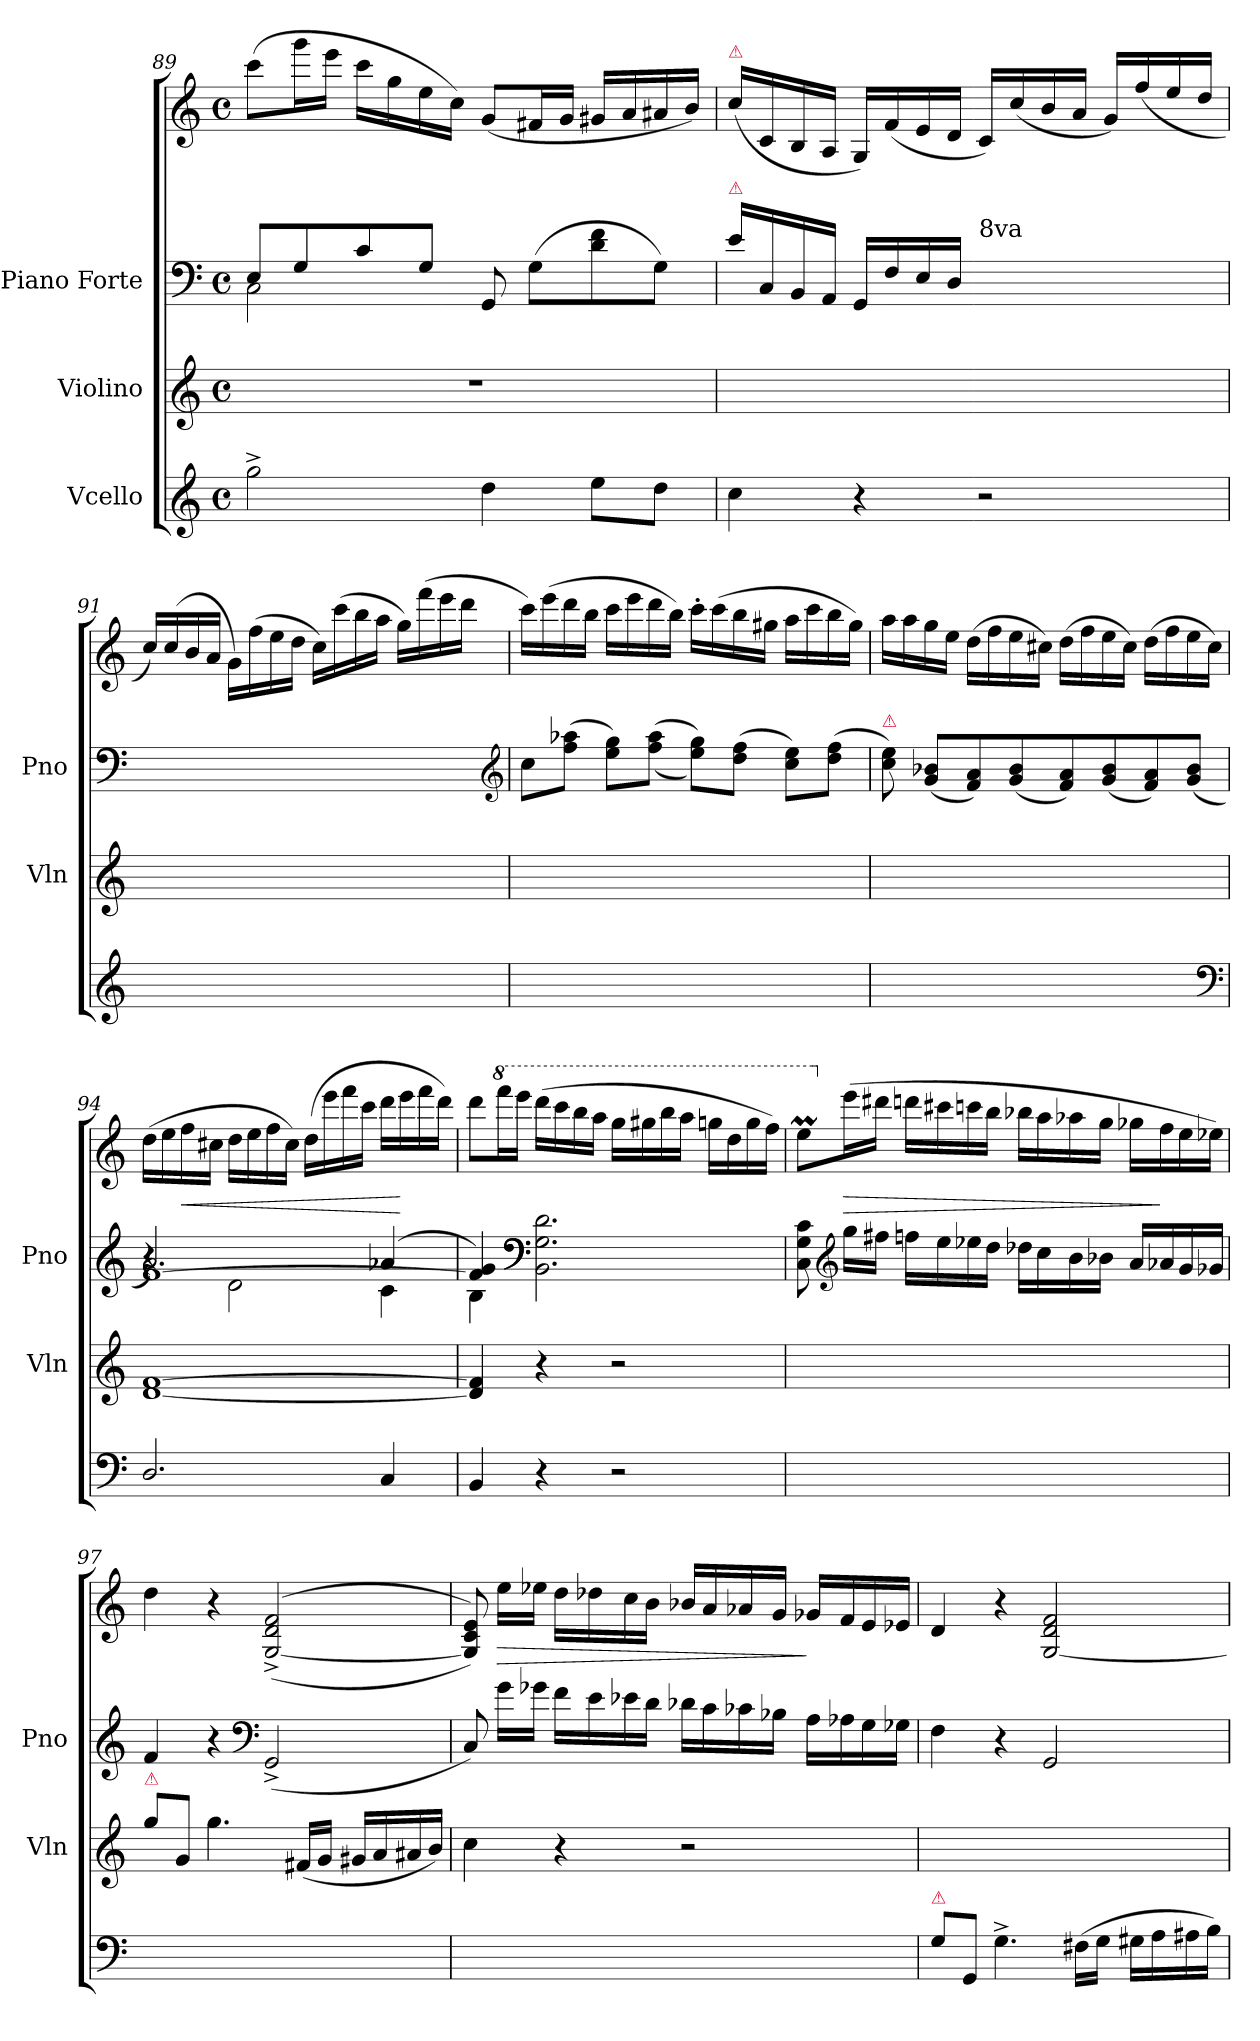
**kern	**kern	**kern	**kern	**dynam
*part3	*part2	*part1	*part1	*part1
*staff4	*staff3	*staff2	*staff1	*staff1/2
*I"Vcello	*I"Violino	*I"Piano Forte	*	*
*	*I'Vln	*I'Pno	*	*
*clefG2	*clefG2	*clefF4	*clefG2	*
*k[]	*k[]	*k[]	*k[]	*
*a:	*a:	*a:	*a:	*
*M4/4	*M4/4	*M4/4	*M4/4	*
*met(c)	*met(c)	*met(c)	*met(c)	*
=89	=89	=89	=89	=89
*	*	*^	*	*
2gg^\	1r	8E/L	2C\	(8ccc\L	.
.	.	8G/	.	16ggg\L	.
.	.	.	.	16eee\JJ	.
.	.	8c/	.	16ccc\LL	.
.	.	.	.	16gg\	.
.	.	8G/J	.	16ee\	.
.	.	.	.	16cc\JJ)	.
4dd\	.	8GG/	2ryy	(>8g/L	.
.	.	(8G\L	.	16f#X/L	.
.	.	.	.	16g/JJ	.
8ee\L	.	8d\ 8f\	.	16g#X/LL	.
.	.	.	.	16a/	.
8dd\J	.	8G\J)	.	16a#X/	.
.	.	.	.	16b/JJ)	.
*	*	*v	*v	*	*
=90	=90	=90	=90	=90
!	!	!	!LO:TX:a:color=crimson:t=⚠	!
!	!	!LO:TX:a:color=crimson:t=⚠	!	!
4cc\	1ryy	16e\LL	(>16cc\LL	.
.	.	16C/	16c/	.
.	.	16BB/	16B/	.
.	.	16AA/JJ	16A/JJ	.
4r	.	16GG/LL	16G/LL)	.
.	.	16F/	(>16f/	.
.	.	16E/	16e/	.
.	.	16D/JJ	16d/JJ	.
!	!	!LO:TX:a:t=8va	!	!
2r	.	16C\LLyy	16c/LL)	.
.	.	16c\yy	(16cc/	.
.	.	16B\yy	16b/	.
.	.	16A\JJyy	16a/JJ	.
.	.	16G\LLyy	16g/LL)	.
.	.	16f\yy	(16ff/	.
.	.	16e\yy	16ee/	.
.	.	16d\JJyy	16dd/JJ	.
=91	=91	=91	=91	=91
1ryy	1ryy	16c\LLyy	16cc/LL)	.
.	.	16c\yy	(16cc/	.
.	.	16B\yy	16b/	.
.	.	16A\JJyy	16a/JJ	.
.	.	16G\LLyy	16g\LL)	.
.	.	16f\yy	(16ff\	.
.	.	16e\yy	16ee\	.
.	.	16d\JJyy	16dd\JJ	.
.	.	16c\LLyy	16cc\LL)	.
.	.	16cc\yy	(16ccc\	.
.	.	16b\yy	16bb\	.
.	.	16a\JJyy	16aa\JJ	.
.	.	16g\LLyy	16gg\LL)	.
.	.	16ff\yy	(16fff\	.
.	.	16ee\yy	16eee\	.
.	.	16dd\JJyy	16ddd\JJ	.
*	*	*clefG2	*	*
=92	=92	=92	=92	=92
1ryy	1ryy	8cc\L	16ccc\LL)	.
.	.	.	(16eee\	.
.	.	(8ff\ 8aa-X\J	16ddd\	.
.	.	.	16bb\JJ	.
.	.	8ee\ 8gg\L)	16ccc\LL	.
.	.	.	16eee\	.
.	.	(<(>8ff\ 8aa-\J	16ddd\	.
.	.	.	16bb\JJ)	.
.	.	8ee\ 8gg\L))	16ccc'\LL	.
.	.	.	(16ccc\	.
.	.	(8dd\ 8ff\J	16bb\	.
.	.	.	16gg#X\JJ	.
.	.	8cc\ 8ee\L)	16aa\LL	.
.	.	.	16ccc\	.
.	.	(8dd\ 8ff\J	16bb\	.
.	.	.	16gg#\JJ)	.
=93	=93	=93	=93	=93
!	!	!LO:TX:a:color=crimson:t=⚠	!	!
1ryy	1ryy	8cc\ 8ee\)	16aa\LL	.
.	.	.	16aa\	.
.	.	(8g/ 8b-X/L	16gg\	.
.	.	.	16ee\JJ	.
.	.	8f/ 8a/)	(16dd\LL	.
.	.	.	16ff\	.
.	.	(8g/ 8b-/	16ee\	.
.	.	.	16cc#X\JJ)	.
.	.	8f/ 8a/)	(16dd\LL	.
.	.	.	16ff\	.
.	.	(8g/ 8b-/	16ee\	.
.	.	.	16cc#\JJ)	.
.	.	8f/ 8a/)	(16dd\LL	.
.	.	.	16ff\	.
.	.	(8g/ 8b-/J	16ee\	.
.	.	.	16cc#\JJ)	.
*clefF4	*	*	*	*
=94	=94	=94	=94	=94
*	*	*^	*	*
*	*	*	*^	*	*
2.D/	[1d [1f	2.a/)	4r	[1f	(16dd\LL	.
.	.	.	.	.	16ee\	.
.	.	.	.	.	16ff\	<
.	.	.	.	.	16cc#X\JJ	.
.	.	.	2d\	.	16dd\LL	.
.	.	.	.	.	16ee\	.
.	.	.	.	.	16ff\	.
.	.	.	.	.	16cc#\JJ)	.
.	.	.	.	.	(16dd\LL	.
.	.	.	.	.	16eee\	.
.	.	.	.	.	16fff\	.
.	.	.	.	.	16ccc\JJ	.
4C/	.	(4a-X/	4c\	.	16ddd\LL	.
.	.	.	.	.	16eee\	[
.	.	.	.	.	16fff\	.
.	.	.	.	.	16ddd\JJ)	.
*	*	*	*v	*v	*	*
=95	=95	=95	=95	=95	=95
4BB/	4d]/ 4f]/	4f]/ 4g/)	4B\	8ddd\L	.
*	*	*	*	*8va	*
.	.	.	.	16ffff\L	.
.	.	.	.	16eeee\JJ	.
*	*	*clefF4	*	*	*
4r	4r	2.BB\ 2.G\ 2.d\	4ryy	(16dddd\LL	.
.	.	.	.	16cccc\	.
.	.	.	.	16bbb\	.
.	.	.	.	16aaa\JJ	.
2r	2r	.	2ryy	16ggg\LL	.
.	.	.	.	16ggg#X\	.
.	.	.	.	16bbb\	.
.	.	.	.	16aaa\JJ	.
.	.	.	.	16gggn\LL	.
.	.	.	.	16ddd\	.
.	.	.	.	16ggg\	.
.	.	.	.	16fff\JJ)	.
*	*	*v	*v	*	*
=96	=96	=96	=96	=96
1ryy	1ryy	8C\ 8G\ 8c\	8eeem\L	.
*	*	*clefG2	*	*
*	*	*	*X8va	*
.	.	16gg\LL	(16eee\L	>
.	.	16ff#X\JJ	16ddd#X\JJ	.
.	.	16ffn\LL	16dddn\LL	.
.	.	16ee\	16ccc#X\	.
.	.	16ee-X\	16cccn\	.
.	.	16dd\JJ	16bb\JJ	.
.	.	16dd-X\LL	16bb-X\LL	.
.	.	16cc\	16aa\	.
.	.	16b\	16aa-X\	.
.	.	16b-X\JJ	16gg\JJ	.
.	.	16a/LL	16gg-X\LL	.
.	.	16a-X/	16ff\	]
.	.	16g/	16ee\	.
.	.	16g-X/JJ	16ee-X\JJ)	.
=97	=97	=97	=97	=97
!	!LO:TX:a:color=crimson:t=⚠	!	!	!
1ryy	8gg\L	4f/	4dd\	.
.	8g/J	.	.	.
.	4.gg\	4r	4r	.
*	*	*clefF4	*	*
.	.	(2GG^/	(<(>[2G^/ 2d^/ 2f^/	.
.	(>16f#X/LL	.	.	.
.	16g/JJ	.	.	.
.	16g#X/LL	.	.	.
.	16a/	.	.	.
.	16a#X/	.	.	.
.	16b/JJ)	.	.	.
=98	=98	=98	=98	=98
1ryy	4cc\	8C/)	8G]/ 8c/ 8e/))	.
!	!	!	!	!LO:HP:n=1:b
.	.	16g\LL	16ee\LL	> >
.	.	16g-X\JJ	16ee-X\JJ	.
.	4r	16f\LL	16dd\LL	.
.	.	16e\	16dd-X\	.
.	.	16e-X\	16cc\	.
.	.	16d\JJ	16b\JJ	.
.	2r	16d-X\LL	16b-X/LL	.
.	.	16c\	16a/	.
.	.	16c-X\	16a-X/	.
.	.	16B-X\JJ	16g/JJ	.
.	.	16A\LL	16g-X/LL	]
.	.	16A-X\	16f/	.
.	.	16G\	16e/	]
.	.	16G-X\JJ	16e-X/JJ	.
=99	=99	=99	=99	=99
!LO:TX:a:color=crimson:t=⚠	!	!	!	!
8G\L	1ryy	4F\	4d/	.
8GG/J	.	.	.	.
4.G^<\	.	4r	4r	.
.	.	2GG/	[2G/ 2d/ 2f/	.
(16F#X\LL	.	.	.	.
16G\JJ	.	.	.	.
16G#X\LL	.	.	.	.
16A\	.	.	.	.
16A#X\	.	.	.	.
16B\JJ)	.	.	.	.
=	=	=	=	=
*-	*-	*-	*-	*-
